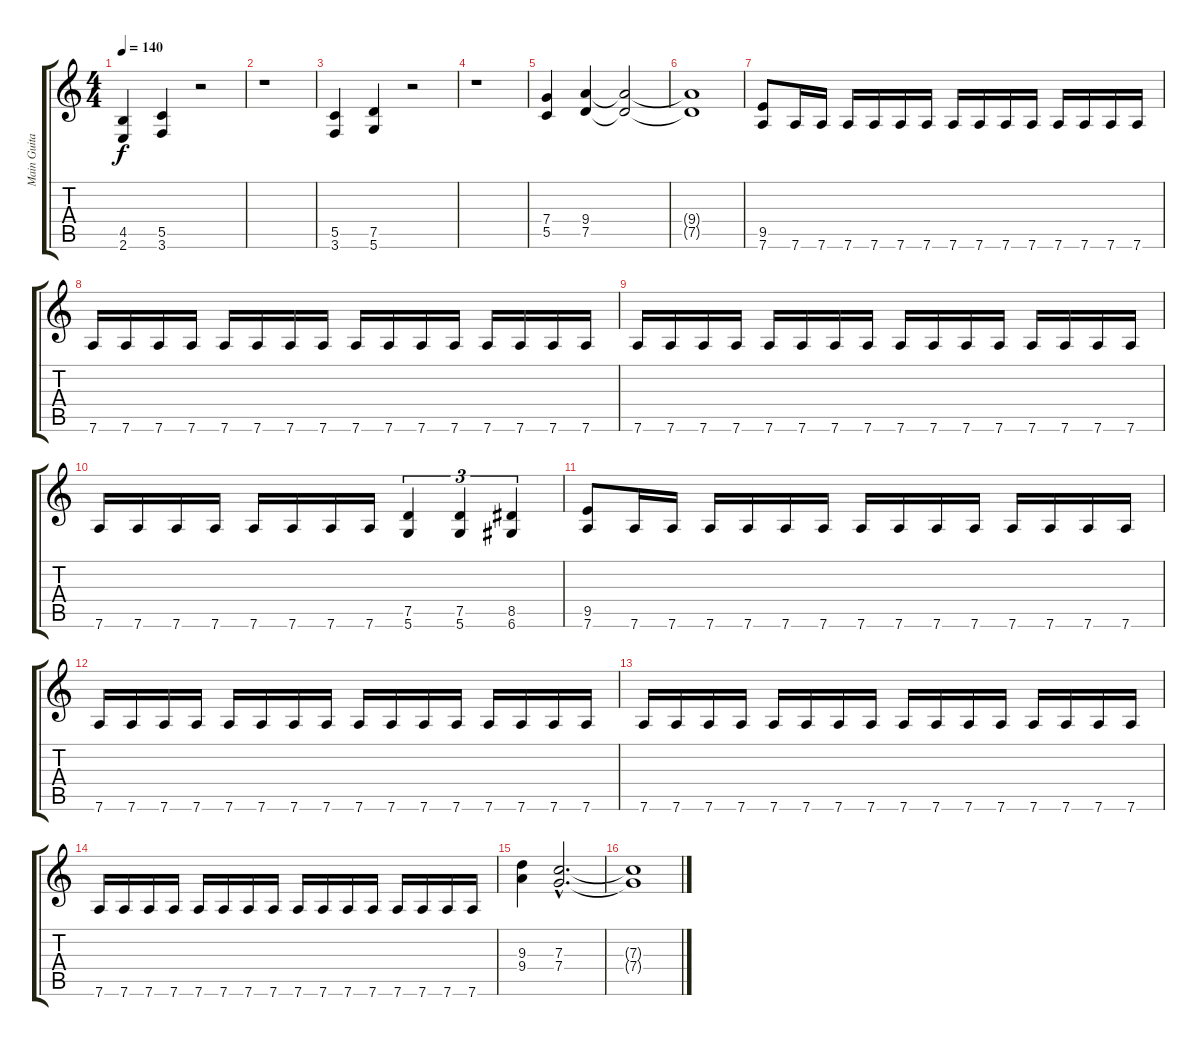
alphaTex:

\track ("Main Guitar" "Main Guita") {instrument distortionguitar}
\staff {score tabs}
\tuning (D4 A3 F3 C3 G2 D2) {hide}
\ts (4 4)
\tempo 140
\clef g2
\ks c
(4.5 2.6).4{dy f} (5.5 3.6).4 r.2 |
r.1 |
(5.5 3.6).4 (7.5 5.6).4 r.2 |
r.1 |
(7.4 5.5).4 (9.4 7.5).4 (9.4{t} 7.5{t}).2 |
(9.4{t} 7.5{t}).1 |
(9.5 7.6).8 7.6.16 7.6.16 7.6.16 7.6.16 7.6.16 7.6.16 7.6.16 7.6.16 7.6.16 7.6.16 7.6.16 7.6.16 7.6.16 7.6.16 |
7.6.16 7.6.16 7.6.16 7.6.16 7.6.16 7.6.16 7.6.16 7.6.16 7.6.16 7.6.16 7.6.16 7.6.16 7.6.16 7.6.16 7.6.16 7.6.16 |
7.6.16 7.6.16 7.6.16 7.6.16 7.6.16 7.6.16 7.6.16 7.6.16 7.6.16 7.6.16 7.6.16 7.6.16 7.6.16 7.6.16 7.6.16 7.6.16 |
7.6.16 7.6.16 7.6.16 7.6.16 7.6.16 7.6.16 7.6.16 7.6.16 (7.5 5.6).4{tu (3 2)} (7.5 5.6).4{tu (3 2)} (8.5 6.6).4{tu (3 2)} |
(9.5 7.6).8 7.6.16 7.6.16 7.6.16 7.6.16 7.6.16 7.6.16 7.6.16 7.6.16 7.6.16 7.6.16 7.6.16 7.6.16 7.6.16 7.6.16 |
7.6.16 7.6.16 7.6.16 7.6.16 7.6.16 7.6.16 7.6.16 7.6.16 7.6.16 7.6.16 7.6.16 7.6.16 7.6.16 7.6.16 7.6.16 7.6.16 |
7.6.16 7.6.16 7.6.16 7.6.16 7.6.16 7.6.16 7.6.16 7.6.16 7.6.16 7.6.16 7.6.16 7.6.16 7.6.16 7.6.16 7.6.16 7.6.16 |
7.6.16 7.6.16 7.6.16 7.6.16 7.6.16 7.6.16 7.6.16 7.6.16 7.6.16 7.6.16 7.6.16 7.6.16 7.6.16 7.6.16 7.6.16 7.6.16 |
(9.3 9.4).4 (7.3{hac} 7.4{hac}).2{d} |
(7.3{t} 7.4{t}).1
